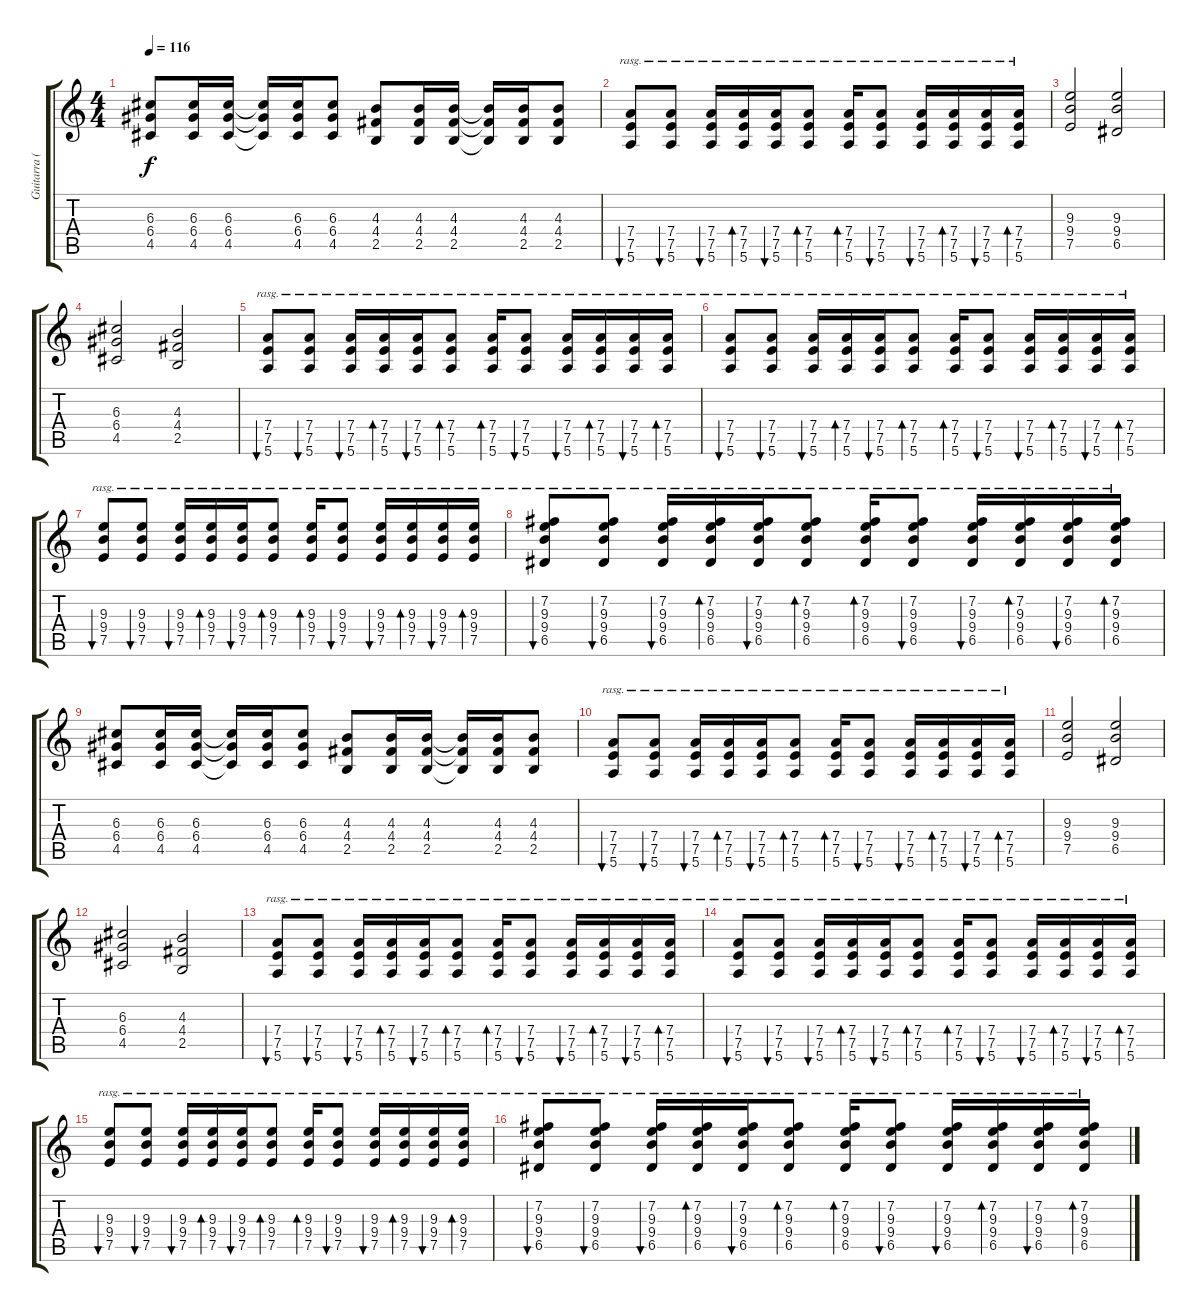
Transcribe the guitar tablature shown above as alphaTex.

\track ("Guitarra (Ac)" "Guitarra (") {instrument acousticguitarsteel}
\staff {score tabs}
\tuning (E4 B3 G3 D3 A2 E2) {hide}
\ts (4 4)
\tempo 116
\clef g2
\ks c
(6.3 6.4 4.5).8{dy f} (6.3 6.4 4.5).16 (6.3 6.4 4.5).16 (6.3{t} 6.4{t} 4.5{t}).16 (6.3 6.4 4.5).16 (6.3 6.4 4.5).8 (4.3 4.4 2.5).8 (4.3 4.4 2.5).16 (4.3 4.4 2.5).16 (4.3{t} 4.4{t} 2.5{t}).16 (4.3 4.4 2.5).16 (4.3 4.4 2.5).8 |
(7.4 7.5 5.6).8{bu 60 rasg ii} (7.4 7.5 5.6).8{bu 120 rasg ii} (7.4 7.5 5.6).16{bu 120 rasg ii} (7.4 7.5 5.6).16{bd 120 rasg ii} (7.4 7.5 5.6).16{bu 120 rasg ii} (7.4 7.5 5.6).8{bd 120 rasg ii} (7.4 7.5 5.6).16{bd 120 rasg ii} (7.4 7.5 5.6).8{bu 120 rasg ii} (7.4 7.5 5.6).16{bu 120 rasg ii} (7.4 7.5 5.6).16{bd 120 rasg ii} (7.4 7.5 5.6).16{bu 120 rasg ii} (7.4 7.5 5.6).16{bd 120 rasg ii} |
(9.3 9.4 7.5).2 (9.3 9.4 6.5).2 |
(6.3 6.4 4.5).2 (4.3 4.4 2.5).2 |
(7.4 7.5 5.6).8{bu 60 rasg ii} (7.4 7.5 5.6).8{bu 120 rasg ii} (7.4 7.5 5.6).16{bu 120 rasg ii} (7.4 7.5 5.6).16{bd 120 rasg ii} (7.4 7.5 5.6).16{bu 120 rasg ii} (7.4 7.5 5.6).8{bd 120 rasg ii} (7.4 7.5 5.6).16{bd 120 rasg ii} (7.4 7.5 5.6).8{bu 120 rasg ii} (7.4 7.5 5.6).16{bu 120 rasg ii} (7.4 7.5 5.6).16{bd 120 rasg ii} (7.4 7.5 5.6).16{bu 120 rasg ii} (7.4 7.5 5.6).16{bd 120 rasg ii} |
(7.4 7.5 5.6).8{bu 60 rasg ii} (7.4 7.5 5.6).8{bu 120 rasg ii} (7.4 7.5 5.6).16{bu 120 rasg ii} (7.4 7.5 5.6).16{bd 120 rasg ii} (7.4 7.5 5.6).16{bu 120 rasg ii} (7.4 7.5 5.6).8{bd 120 rasg ii} (7.4 7.5 5.6).16{bd 120 rasg ii} (7.4 7.5 5.6).8{bu 120 rasg ii} (7.4 7.5 5.6).16{bu 120 rasg ii} (7.4 7.5 5.6).16{bd 120 rasg ii} (7.4 7.5 5.6).16{bu 120 rasg ii} (7.4 7.5 5.6).16{bd 120 rasg ii} |
(9.3 9.4 7.5).8{bu 60 rasg ii} (9.3 9.4 7.5).8{bu 120 rasg ii} (9.3 9.4 7.5).16{bu 120 rasg ii} (9.3 9.4 7.5).16{bd 120 rasg ii} (9.3 9.4 7.5).16{bu 120 rasg ii} (9.3 9.4 7.5).8{bd 120 rasg ii} (9.3 9.4 7.5).16{bd 120 rasg ii} (9.3 9.4 7.5).8{bu 120 rasg ii} (9.3 9.4 7.5).16{bu 120 rasg ii} (9.3 9.4 7.5).16{bd 120 rasg ii} (9.3 9.4 7.5).16{bu 120 rasg ii} (9.3 9.4 7.5).16{bd 120 rasg ii} |
(7.2 9.3 9.4 6.5).8{bu 60 rasg ii} (7.2 9.3 9.4 6.5).8{bu 120 rasg ii} (7.2 9.3 9.4 6.5).16{bu 120 rasg ii} (7.2 9.3 9.4 6.5).16{bd 120 rasg ii} (7.2 9.3 9.4 6.5).16{bu 120 rasg ii} (7.2 9.3 9.4 6.5).8{bd 120 rasg ii} (7.2 9.3 9.4 6.5).16{bd 120 rasg ii} (7.2 9.3 9.4 6.5).8{bu 120 rasg ii} (7.2 9.3 9.4 6.5).16{bu 120 rasg ii} (7.2 9.3 9.4 6.5).16{bd 120 rasg ii} (7.2 9.3 9.4 6.5).16{bu 120 rasg ii} (7.2 9.3 9.4 6.5).16{bd 120 rasg ii} |
(6.3 6.4 4.5).8 (6.3 6.4 4.5).16 (6.3 6.4 4.5).16 (6.3{t} 6.4{t} 4.5{t}).16 (6.3 6.4 4.5).16 (6.3 6.4 4.5).8 (4.3 4.4 2.5).8 (4.3 4.4 2.5).16 (4.3 4.4 2.5).16 (4.3{t} 4.4{t} 2.5{t}).16 (4.3 4.4 2.5).16 (4.3 4.4 2.5).8 |
(7.4 7.5 5.6).8{bu 60 rasg ii} (7.4 7.5 5.6).8{bu 120 rasg ii} (7.4 7.5 5.6).16{bu 120 rasg ii} (7.4 7.5 5.6).16{bd 120 rasg ii} (7.4 7.5 5.6).16{bu 120 rasg ii} (7.4 7.5 5.6).8{bd 120 rasg ii} (7.4 7.5 5.6).16{bd 120 rasg ii} (7.4 7.5 5.6).8{bu 120 rasg ii} (7.4 7.5 5.6).16{bu 120 rasg ii} (7.4 7.5 5.6).16{bd 120 rasg ii} (7.4 7.5 5.6).16{bu 120 rasg ii} (7.4 7.5 5.6).16{bd 120 rasg ii} |
(9.3 9.4 7.5).2 (9.3 9.4 6.5).2 |
(6.3 6.4 4.5).2 (4.3 4.4 2.5).2 |
(7.4 7.5 5.6).8{bu 60 rasg ii} (7.4 7.5 5.6).8{bu 120 rasg ii} (7.4 7.5 5.6).16{bu 120 rasg ii} (7.4 7.5 5.6).16{bd 120 rasg ii} (7.4 7.5 5.6).16{bu 120 rasg ii} (7.4 7.5 5.6).8{bd 120 rasg ii} (7.4 7.5 5.6).16{bd 120 rasg ii} (7.4 7.5 5.6).8{bu 120 rasg ii} (7.4 7.5 5.6).16{bu 120 rasg ii} (7.4 7.5 5.6).16{bd 120 rasg ii} (7.4 7.5 5.6).16{bu 120 rasg ii} (7.4 7.5 5.6).16{bd 120 rasg ii} |
(7.4 7.5 5.6).8{bu 60 rasg ii} (7.4 7.5 5.6).8{bu 120 rasg ii} (7.4 7.5 5.6).16{bu 120 rasg ii} (7.4 7.5 5.6).16{bd 120 rasg ii} (7.4 7.5 5.6).16{bu 120 rasg ii} (7.4 7.5 5.6).8{bd 120 rasg ii} (7.4 7.5 5.6).16{bd 120 rasg ii} (7.4 7.5 5.6).8{bu 120 rasg ii} (7.4 7.5 5.6).16{bu 120 rasg ii} (7.4 7.5 5.6).16{bd 120 rasg ii} (7.4 7.5 5.6).16{bu 120 rasg ii} (7.4 7.5 5.6).16{bd 120 rasg ii} |
(9.3 9.4 7.5).8{bu 60 rasg ii} (9.3 9.4 7.5).8{bu 120 rasg ii} (9.3 9.4 7.5).16{bu 120 rasg ii} (9.3 9.4 7.5).16{bd 120 rasg ii} (9.3 9.4 7.5).16{bu 120 rasg ii} (9.3 9.4 7.5).8{bd 120 rasg ii} (9.3 9.4 7.5).16{bd 120 rasg ii} (9.3 9.4 7.5).8{bu 120 rasg ii} (9.3 9.4 7.5).16{bu 120 rasg ii} (9.3 9.4 7.5).16{bd 120 rasg ii} (9.3 9.4 7.5).16{bu 120 rasg ii} (9.3 9.4 7.5).16{bd 120 rasg ii} |
(7.2 9.3 9.4 6.5).8{bu 60 rasg ii} (7.2 9.3 9.4 6.5).8{bu 120 rasg ii} (7.2 9.3 9.4 6.5).16{bu 120 rasg ii} (7.2 9.3 9.4 6.5).16{bd 120 rasg ii} (7.2 9.3 9.4 6.5).16{bu 120 rasg ii} (7.2 9.3 9.4 6.5).8{bd 120 rasg ii} (7.2 9.3 9.4 6.5).16{bd 120 rasg ii} (7.2 9.3 9.4 6.5).8{bu 120 rasg ii} (7.2 9.3 9.4 6.5).16{bu 120 rasg ii} (7.2 9.3 9.4 6.5).16{bd 120 rasg ii} (7.2 9.3 9.4 6.5).16{bu 120 rasg ii} (7.2 9.3 9.4 6.5).16{bd 120 rasg ii}
